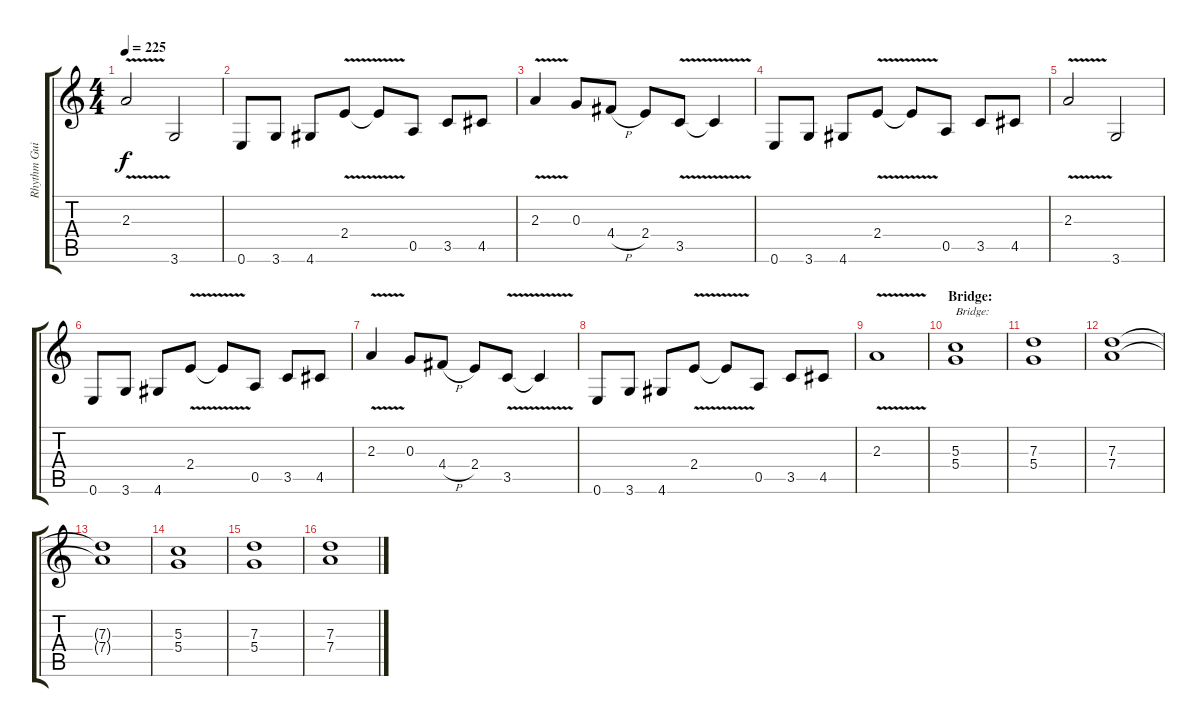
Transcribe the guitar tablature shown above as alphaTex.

\track ("Rhythm Guitar 2" "Rhythm Gui") {instrument distortionguitar}
\staff {score tabs}
\tuning (E4 B3 G3 D3 A2 E2) {hide}
\ts (4 4)
\tempo 225
\clef g2
\ks c
2.3{v}.2{dy f} 3.6.2 |
0.6.8 3.6.8 4.6.8 2.4{v}.8 2.4{t}.8 0.5.8 3.5.8 4.5.8 |
2.3{v}.4 0.3.8 4.4{h}.8 2.4.8 3.5{v}.8 3.5{t}.4 |
0.6.8 3.6.8 4.6.8 2.4{v}.8 2.4{t}.8 0.5.8 3.5.8 4.5.8 |
2.3{v}.2 3.6.2 |
0.6.8 3.6.8 4.6.8 2.4{v}.8 2.4{t}.8 0.5.8 3.5.8 4.5.8 |
2.3{v}.4 0.3.8 4.4{h}.8 2.4.8 3.5{v}.8 3.5{t}.4 |
0.6.8 3.6.8 4.6.8 2.4{v}.8 2.4{t}.8 0.5.8 3.5.8 4.5.8 |
2.3{v}.1 |
\section ("" "Bridge:")
(5.3 5.4).1{txt "Bridge:"} |
(7.3 5.4).1 |
(7.3 7.4).1 |
(7.3{t} 7.4{t}).1 |
(5.3 5.4).1 |
(7.3 5.4).1 |
(7.3 7.4).1
